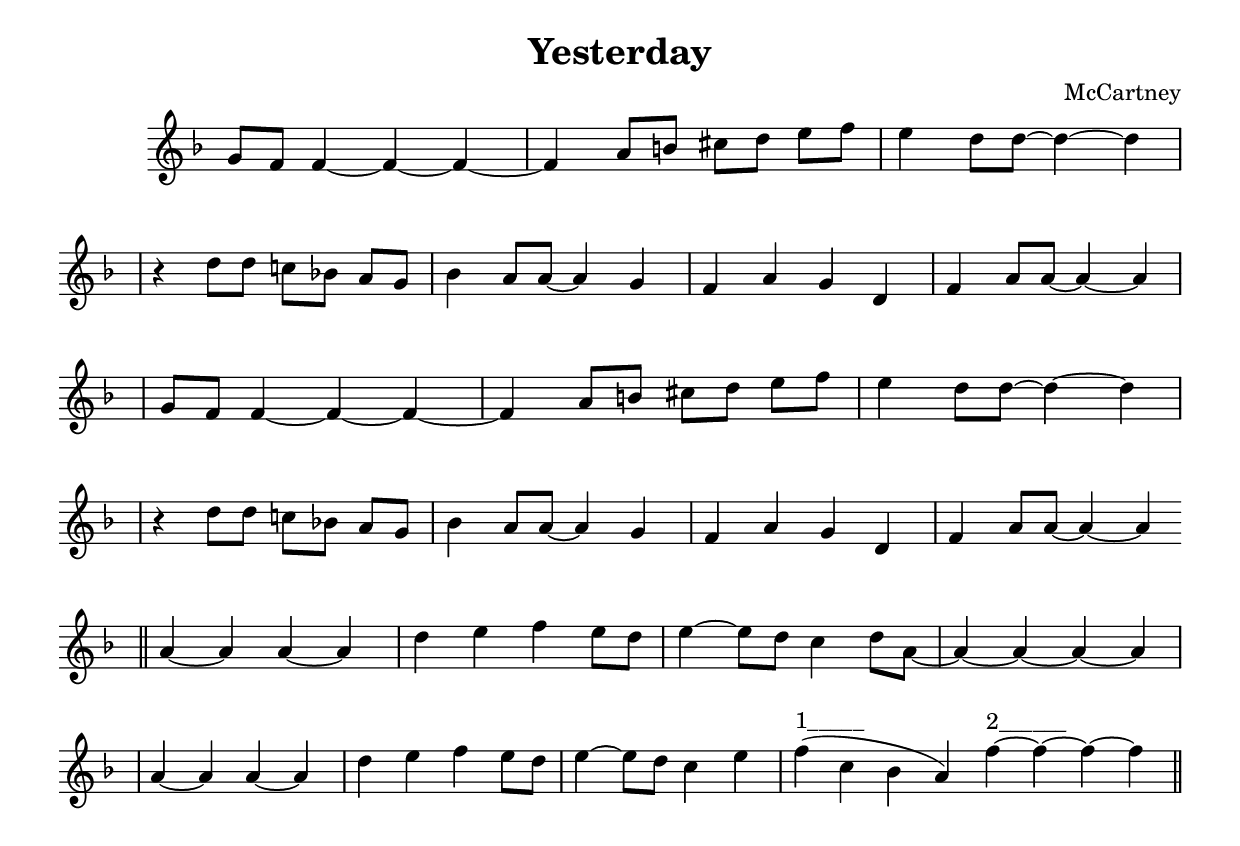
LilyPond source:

#(ly:set-option 'midi-extension "mid")
\version "2.12.3"
\include "english.ly"
\header{ 
title = "Yesterday"
composer = "McCartney"
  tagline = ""  % removed 
}
%{
 Filename: yesterday
Key: F
Mode: major
Title: Yesterday
Author: McCartney
Time: 4/4

Yes-ter-day  all my trou-bles seemed so far a-way
now it looks as though they're here to stay oh I be-lieve in Yes-ter-day
sudd-en-ly  I'm  not half the  man I used  to be
theres a sha-dow hang-ing o-ver me Oh I be-lieve in Yes-ter-day
why she had to go I don't know she would-n't say
I said some-thing wrong now I long for yes-ter-day day 




                               * 
1) |  RS S -- --  | -- GM P#D NS | N DD -- -- |

| -- DD Pm GR | m GG -- R- | S G R D | S GG - - |
                                   * 

                                 *  
2) |  RS S- -- --  | -- GM P#D  NS | N DD -- -- |

   | -- DD Pm GR | m GG -- R- | S G R D | S GG - - :|
                                      *


                      *         
3) || G -  G - |  D N S-  ND | N- -D P   DG | - - - - |

                                        1_____      2______
                   *                    *           *           
   | G - G - | D N S- ND | N- -D P N | (S P m G) :| S - - -     ||

  
 %}
  
melody = {
\once \override Staff.TimeSignature #'stencil = ##f
\clef treble
\key c \major
\autoBeamOn  
\cadenzaOn
\bar "|" d'8[ c'8] c'4~ c'4~  c'4~  \bar "|" c'4  e'8[ fs'8] gs'8[ a'8] b'8[ c''8] \bar "|" b'4 a'8[ a'8]~ a'4~  a'4  \bar "|"\break        \grace s64 
\bar "|" r4  a'8[ a'8] g'8[ f'8] e'8[ d'8] \bar "|" f'4 e'8[ e'8]~ e'4  d'4  \bar "|" c'4 e'4 d'4 a4 \bar "|" c'4 e'8[ e'8]~ e'4~ e'4 \bar "|"\break        \grace s64 
\bar "|" d'8[ c'8] c'4~  c'4~  c'4~  \bar "|" c'4  e'8[ fs'8] gs'8[ a'8] b'8[ c''8] \bar "|" b'4 a'8[ a'8]~ a'4~  a'4  \bar "|"\break        \grace s64 
\bar "|" r4  a'8[ a'8] g'8[ f'8] e'8[ d'8] \bar "|" f'4 e'8[ e'8]~ e'4  d'4  \bar "|" c'4 e'4 d'4 a4 \bar "|" c'4 e'8[ e'8]~ e'4~ e'4 \bar ":|"\break        \grace s64 
\bar "||"  e'4~ e'4 e'4~ e'4 \bar "|" a'4 b'4 c''4  b'8[ a'8] \bar "|" b'4~  b'8[ a'8] g'4 a'8[ e'8]~ \bar "|" e'4~ e'4~ e'4~ e'4 \bar "|"\break        \grace s64 
\bar "|" e'4~ e'4 e'4~ e'4 \bar "|" a'4 b'4 c''4  b'8[ a'8] \bar "|" b'4~  b'8[ a'8] g'4 b'4 \bar "|" c''4(^"1_____" g'4 f'4 e'4) \bar ":|" c''4~^"2______" c''4~ c''4~ c''4 \bar "||" 
}

text = \lyricmode {
  
}

\score{
\transpose c' f'
<<
  \new Voice = "one" {
    \melody
  }
  \new Lyrics \lyricsto "one" \text
>>
\layout {
  \context {
       \Score
    \remove "Bar_number_engraver"
  } 
  }
\midi { 
  \context {
    \Score
    tempoWholesPerMinute = #(ly:make-moment 200 4)
   }
 }
}
